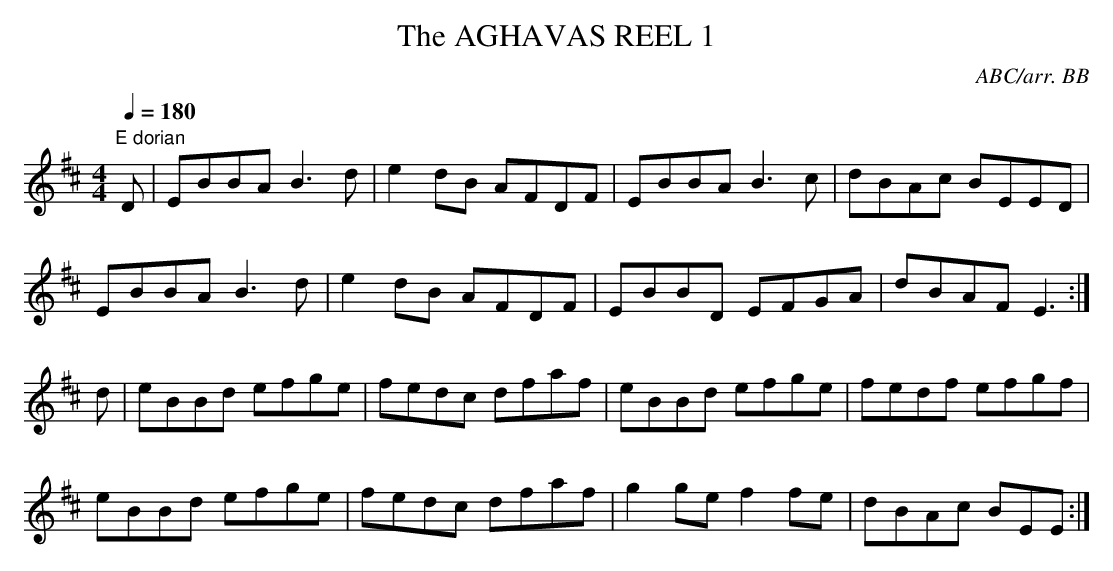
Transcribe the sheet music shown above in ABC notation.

X:1
T:AGHAVAS REEL 1, The
C:ABC/arr. BB
M:4/4
Q:1/4=180
L:1/8
K:D
"E dorian"
D|EBBA B3d|e2dB AFDF|EBBA B3c|dBAc BEED|
EBBA B3d|e2dB AFDF|EBBD EFGA|dBAF E3 :|
d|eBBd efge|fedc dfaf|eBBd efge|fedf efgf|
eBBd efge|fedc dfaf|g2ge f2fe|dBAc BEE:|
